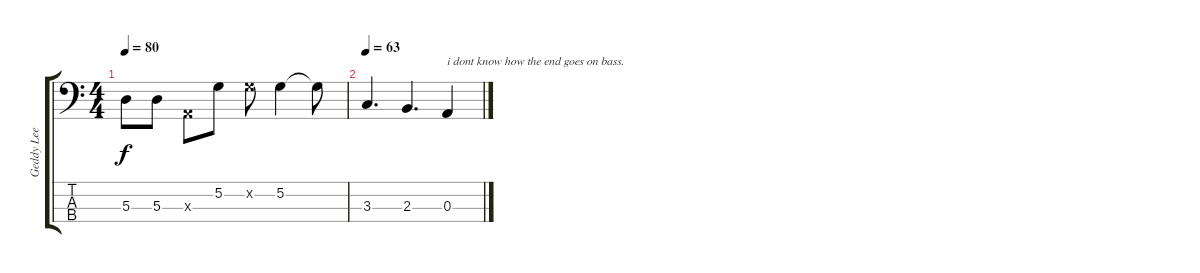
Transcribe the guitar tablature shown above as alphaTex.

\track ("Geddy Lee" "Geddy Lee") {instrument electricbassfinger}
\staff {score tabs}
\tuning (G2 D2 A1 E1) {hide}
\ts (4 4)
\tempo 80
\clef f4
\ks c
5.3.8{dy f} 5.3.8 0.3{x}.8 5.2.8 5.2{x}.8 5.2.4 5.2{t}.8 |
\tempo 63
3.3.4{d} 2.3.4{d} 0.3.4{txt "i dont know how the end goes on bass."}
